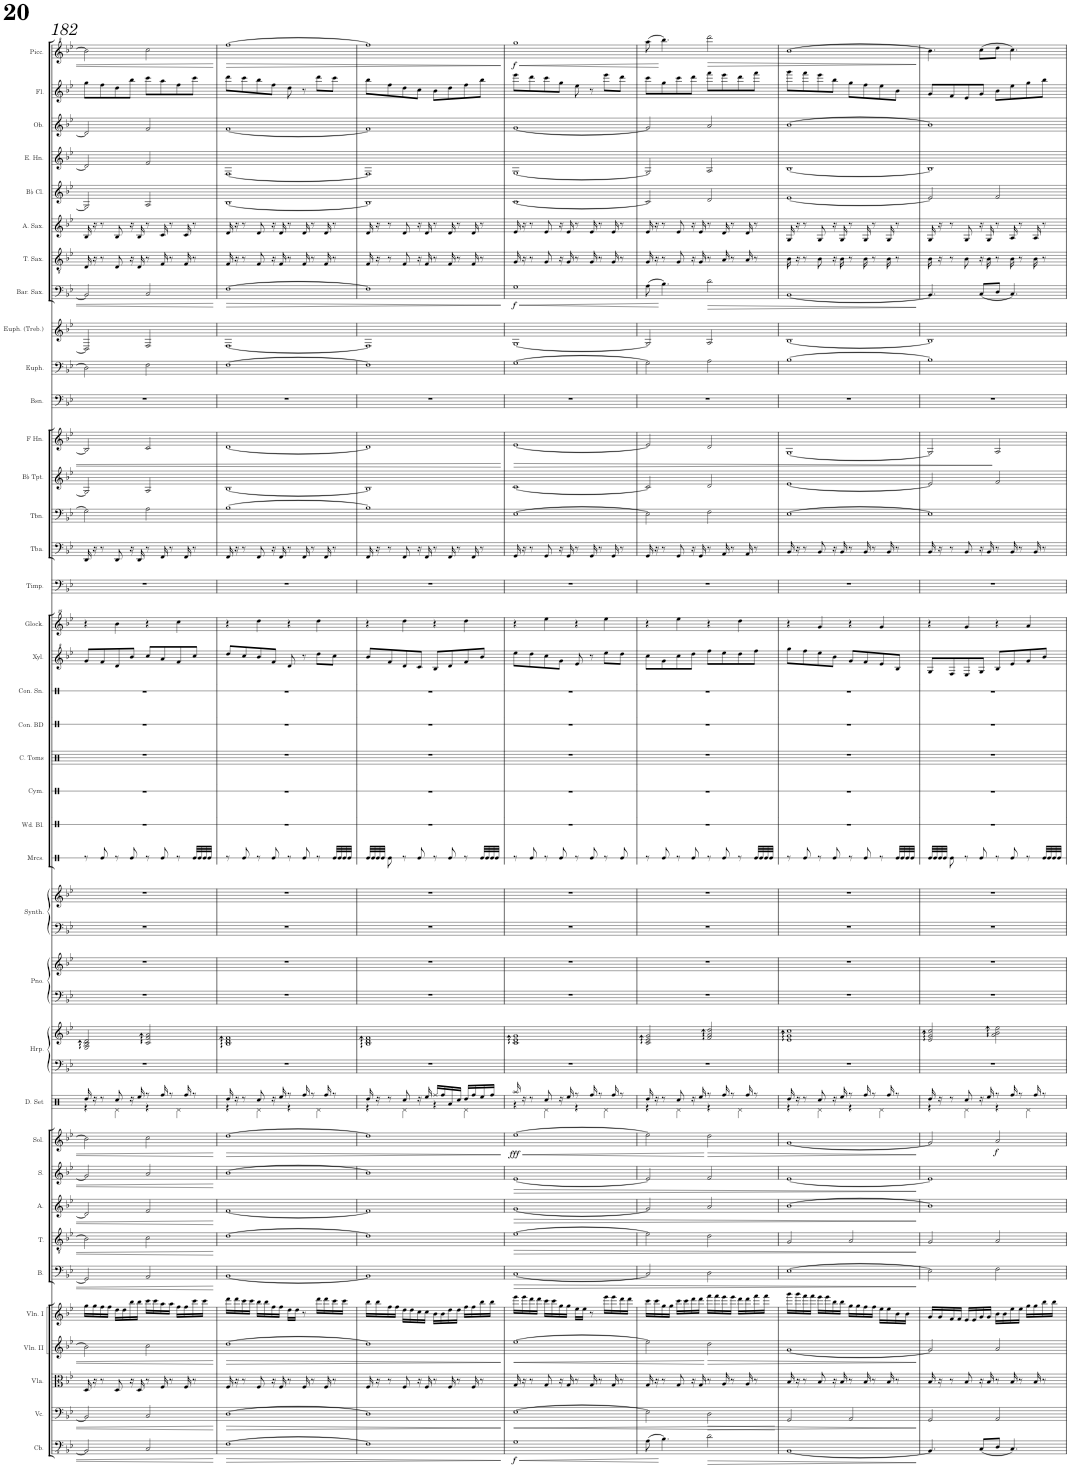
**kern	**dynam	**kern	**dynam	**kern	**kern	**dynam	**kern	**kern	**dynam	**kern	**dynam	**kern	**dynam	**kern	**dynam	**kern	**dynam	**kern	**kern	**kern	**kern	**kern	**kern	**kern	**kern	**kern	**kern	**kern	**kern	**kern	**kern	**kern	**kern	**kern	**kern	**kern	**kern	**dynam	**kern	**kern	**kern	**kern	**dynam	**kern	**kern	**kern	**kern	**kern	**kern	**kern	**dynam
*part38	*part38	*part37	*part37	*part36	*part35	*part35	*part34	*part33	*part33	*part32	*part32	*part31	*part31	*part30	*part30	*part29	*part29	*part28	*part27	*part27	*part26	*part26	*part25	*part25	*part24	*part23	*part22	*part21	*part20	*part19	*part18	*part17	*part16	*part15	*part14	*part13	*part12	*part12	*part11	*part10	*part9	*part8	*part8	*part7	*part6	*part5	*part4	*part3	*part2	*part1	*part1
*staff41	*staff41	*staff40	*staff40	*staff39	*staff38	*staff38	*staff37	*staff36	*staff36	*staff35	*staff35	*staff34	*staff34	*staff33	*staff33	*staff32	*staff32	*staff31	*staff30	*staff29	*staff28	*staff27	*staff26	*staff25	*staff24	*staff23	*staff22	*staff21	*staff20	*staff19	*staff18	*staff17	*staff16	*staff15	*staff14	*staff13	*staff12	*staff12	*staff11	*staff10	*staff9	*staff8	*staff8	*staff7	*staff6	*staff5	*staff4	*staff3	*staff2	*staff1	*staff1
*I"Contrabass	*	*I"Violoncello	*	*I"Viola	*I"Violin II	*	*I"Violin I	*I"Bass	*	*I"Tenor	*	*I"Alto	*	*I"Soprano	*	*I"Solo	*	*I"Drumset	*I"Harp	*	*I"Piano	*	*I"Bass Synthesizer	*	*I"Maracas	*I"Wood Blocks	*I"Cymbal	*I"Concert Toms	*I"Concert Bass Drum	*I"Concert Snare Drum	*I"Xylophone	*I"Glockenspiel	*I"Timpani	*I"Tuba	*I"Trombone	*I"Bb Trumpet	*I"Horn in F	*	*I"Bassoon	*I"Euphonium	*I"Euphonium (Treble Clef)	*I"Baritone Saxophone	*	*I"Tenor Saxophone	*I"Alto Saxophone	*I"Bb Clarinet	*I"English Horn	*I"Oboe	*I"Flute	*I"Piccolo	*
*I'Cb.	*	*I'Vc.	*	*I'Vla.	*I'Vln. II	*	*I'Vln. I	*I'B.	*	*I'T.	*	*I'A.	*	*I'S.	*	*I'Sol.	*	*I'D. Set	*I'Hrp.	*	*I'Pno.	*	*I'Synth.	*	*I'Mrcs.	*I'Wd. Bl.	*I'Cym.	*I'C. Toms	*I'Con. BD	*I'Con. Sn.	*I'Xyl.	*I'Glock.	*I'Timp.	*I'Tba.	*I'Tbn.	*I'Bb Tpt.	*	*	*I'Bsn.	*I'Euph.	*I'Euph. (Treb.)	*I'Bar. Sax.	*	*I'T. Sax.	*I'A. Sax.	*I'Bb Cl.	*I'E. Hn.	*I'Ob.	*I'Fl.	*I'Picc.	*
!!LO:PB:g=z
*clefFv4	*	*clefF4	*	*clefC3	*clefG2	*	*clefG2	*clefF4	*	*clefGv2	*	*clefG2	*	*clefG2	*	*clefG2	*	*clefX	*clefF4	*clefG2	*clefF4	*clefG2	*clefF4	*clefG2	*clefX	*clefX	*clefX	*clefX	*clefX	*clefX	*clefG^2	*clefG^^2	*clefF4	*clefF4	*clefF4	*clefG2	*clefG2	*	*clefF4	*clefF4	*clefG2	*clefF4	*	*clefGv2	*clefG2	*clefG2	*clefG2	*clefG2	*clefG2	*clefG^2	*
*ITrd7c12	*	*	*	*	*	*	*	*	*	*	*	*	*	*	*	*	*	*	*	*	*	*	*	*	*	*	*	*	*	*	*	*	*	*	*	*ITrd1c2	*ITrd4c7	*	*	*	*	*ITrd12c21	*	*ITrd8c14	*ITrd5c9	*ITrd1c2	*ITrd4c7	*	*	*ITrd-7c-12	*
*k[b-e-]	*	*k[b-e-]	*	*k[b-e-]	*k[b-e-]	*	*k[b-e-]	*k[b-e-]	*	*k[b-e-]	*	*k[b-e-]	*	*k[b-e-]	*	*k[b-e-]	*	*k[]	*k[b-e-]	*k[b-e-]	*k[b-e-]	*k[b-e-]	*k[b-e-]	*k[b-e-]	*k[]	*k[]	*k[]	*k[]	*k[]	*k[]	*k[b-e-]	*k[b-e-]	*k[b-e-]	*k[b-e-]	*k[b-e-]	*k[b-e-]	*k[b-e-]	*	*k[b-e-]	*k[b-e-]	*k[b-e-]	*k[b-e-]	*	*k[b-e-]	*k[b-e-]	*k[b-e-]	*k[b-e-]	*k[b-e-]	*k[b-e-]	*k[b-e-]	*
*M4/4	*	*M4/4	*	*M4/4	*M4/4	*	*M4/4	*M4/4	*	*M4/4	*	*M4/4	*	*M4/4	*	*M4/4	*	*M4/4	*M4/4	*M4/4	*M4/4	*M4/4	*M4/4	*M4/4	*M4/4	*M4/4	*M4/4	*M4/4	*M4/4	*M4/4	*M4/4	*M4/4	*M4/4	*M4/4	*M4/4	*M4/4	*M4/4	*	*M4/4	*M4/4	*M4/4	*M4/4	*	*M4/4	*M4/4	*M4/4	*M4/4	*M4/4	*M4/4	*M4/4	*
=182	=182	=182	=182	=182	=182	=182	=182	=182	=182	=182	=182	=182	=182	=182	=182	=182	=182	=182	=182	=182	=182	=182	=182	=182	=182	=182	=182	=182	=182	=182	=182	=182	=182	=182	=182	=182	=182	=182	=182	=182	=182	=182	=182	=182	=182	=182	=182	=182	=182	=182	=182
*	*	*	*	*	*	*	*	*	*	*	*	*	*	*	*	*	*	*^	*	*	*	*	*	*	*	*	*	*	*	*	*	*	*	*	*	*	*	*	*	*	*	*	*	*	*	*	*	*	*	*	*
2BBB-/]	.	2BB-/]	.	16D/	2b-\]	.	16gg\LL	2GG/]	.	2B-\]	.	2d/]	.	2g/]	.	2b-\]	.	16Rdd/	4r	1r	2G/ 2B-/ 2d/	1r	1r	1r	1r	8r	1r	1r	1r	1r	1r	8gg/L	4r	1r	16DD/	2G\]	2G/]	2B-/]	.	1r	2D\]	2D/]	2BB-/]	.	16D/	16B-/	2G/]	2d/]	2d/]	8gg\L	2bb-\]	.
.	.	.	.	16r	.	.	16gg\	.	.	.	.	.	.	.	.	.	.	16r	.	.	.	.	.	.	.	.	.	.	.	.	.	.	.	.	16r	.	.	.	.	.	.	.	.	.	16r	16r	.	.	.	.	.	.
.	.	.	.	8r	.	.	16ff\	.	.	.	.	.	.	.	.	.	.	8r	.	.	.	.	.	.	.	8Re/	.	.	.	.	.	8ff/	.	.	8r	.	.	.	.	.	.	.	.	.	8r	8r	.	.	.	8ff\	.	.
.	.	.	.	.	.	.	16ff\JJ	.	.	.	.	.	.	.	.	.	.	.	.	.	.	.	.	.	.	.	.	.	.	.	.	.	.	.	.	.	.	.	.	.	.	.	.	.	.	.	.	.	.	.	.	.
.	.	.	.	8D/	.	.	16dd\LL	.	.	.	.	.	.	.	.	.	.	8Rcc/	4Rd\	.	.	.	.	.	.	8r	.	.	.	.	.	8dd/	4bbb-\	.	8DD/	.	.	.	.	.	.	.	.	.	8D/	8B-/	.	.	.	8dd\	.	.
.	.	.	.	.	.	.	16dd\	.	.	.	.	.	.	.	.	.	.	.	.	.	.	.	.	.	.	.	.	.	.	.	.	.	.	.	.	.	.	.	.	.	.	.	.	.	.	.	.	.	.	.	.	.
.	.	.	.	16r	.	.	16bb-\	.	.	.	.	.	.	.	.	.	.	16r	.	.	.	.	.	.	.	8Re/	.	.	.	.	.	8bb-/J	.	.	16r	.	.	.	.	.	.	.	.	.	16r	16r	.	.	.	8bb-\J	.	.
.	.	.	.	16D/	.	.	16bb-\JJ	.	.	.	.	.	.	.	.	.	.	16Ree/	.	.	.	.	.	.	.	.	.	.	.	.	.	.	.	.	16DD/	.	.	.	.	.	.	.	.	.	16D/	16B-/	.	.	.	.	.	.
2CC/	.	2C/	.	8r	2cc\	.	16ccc\LL	2AA/	.	2c\	.	2f/	.	2a/	.	2cc\	.	8r	4r	.	2c/ 2f/ 2a/	.	.	.	.	8r	.	.	.	.	.	8ccc/L	4r	.	8r	2A\	2A/	2c/	.	.	2F\	2F/	2C/	.	8r	8r	2A/	2f/	2f/	8ccc\L	2ccc\	.
.	.	.	.	.	.	.	16ccc\	.	.	.	.	.	.	.	.	.	.	.	.	.	.	.	.	.	.	.	.	.	.	.	.	.	.	.	.	.	.	.	.	.	.	.	.	.	.	.	.	.	.	.	.	.
.	.	.	.	16F/	.	.	16aa\	.	.	.	.	.	.	.	.	.	.	16Rff/	.	.	.	.	.	.	.	8Re/	.	.	.	.	.	8aa/	.	.	16FF/	.	.	.	.	.	.	.	.	.	16F/	16c/	.	.	.	8aa\	.	.
.	.	.	.	8r	.	.	16aa\JJ	.	.	.	.	.	.	.	.	.	.	8r	.	.	.	.	.	.	.	.	.	.	.	.	.	.	.	.	8r	.	.	.	.	.	.	.	.	.	8r	8r	.	.	.	.	.	.
.	.	.	.	.	.	.	16ff\LL	.	.	.	.	.	.	.	.	.	.	.	4Rd\	.	.	.	.	.	.	8r	.	.	.	.	.	8ff/	4cccc\	.	.	.	.	.	.	.	.	.	.	.	.	.	.	.	.	8ff\	.	.
.	.	.	.	16F/	.	.	16ff\	.	.	.	.	.	.	.	.	.	.	16Rff/	.	.	.	.	.	.	.	.	.	.	.	.	.	.	.	.	16FF/	.	.	.	.	.	.	.	.	.	16F/	16c/	.	.	.	.	.	.
.	.	.	.	8r	.	.	16ccc\	.	.	.	.	.	.	.	.	.	.	8r	.	.	.	.	.	.	.	32Re/LLL	.	.	.	.	.	8ccc/J	.	.	8r	.	.	.	.	.	.	.	.	.	8r	8r	.	.	.	8ccc\J	.	.
.	.	.	.	.	.	.	.	.	.	.	.	.	.	.	.	.	.	.	.	.	.	.	.	.	.	32Re/	.	.	.	.	.	.	.	.	.	.	.	.	.	.	.	.	.	.	.	.	.	.	.	.	.	.
.	.	.	.	.	.	.	16ccc\JJ	.	.	.	.	.	.	.	.	.	.	.	.	.	.	.	.	.	.	32Re/	.	.	.	.	.	.	.	.	.	.	.	.	.	.	.	.	.	.	.	.	.	.	.	.	.	.
.	.	.	.	.	.	.	.	.	.	.	.	.	.	.	.	.	.	.	.	.	.	.	.	.	.	32Re/JJJ	.	.	.	.	.	.	.	.	.	.	.	.	.	.	.	.	.	.	.	.	.	.	.	.	.	.
=183	=183	=183	=183	=183	=183	=183	=183	=183	=183	=183	=183	=183	=183	=183	=183	=183	=183	=183	=183	=183	=183	=183	=183	=183	=183	=183	=183	=183	=183	=183	=183	=183	=183	=183	=183	=183	=183	=183	=183	=183	=183	=183	=183	=183	=183	=183	=183	=183	=183	=183	=183	=183
!	!LO:HP:b	!	!LO:HP:b	!	!	!LO:HP:b	!	!	!	!	!	!	!	!	!	!	!LO:HP:b	!	!	!	!	!	!	!	!	!	!	!	!	!	!	!	!	!	!	!	!	!	!	!	!	!	!	!LO:HP:b	!	!	!	!	!	!	!	!LO:HP:b
[1FF	>	[1D	>	16F/	[1dd	>	16ddd\LL	[1BB-	.	[1d	.	[1f	.	[1b-	.	[1dd	>	16Rdd/	4r	1r	1B- 1d 1f	1r	1r	1r	1r	8r	1r	1r	1r	1r	1r	8ddd/L	4r	1r	16FF/	[1B-	[1B-	[1d	.	1r	[1F	[1F	[1F	>	16F/	16d/	[1B-	[1F	[1f	8ddd\L	[1fff	>
.	.	.	.	16r	.	.	16ddd\	.	.	.	.	.	.	.	.	.	.	16r	.	.	.	.	.	.	.	.	.	.	.	.	.	.	.	.	16r	.	.	.	.	.	.	.	.	.	16r	16r	.	.	.	.	.	.
.	.	.	.	8r	.	.	16ccc\	.	.	.	.	.	.	.	.	.	.	8r	.	.	.	.	.	.	.	8Re/	.	.	.	.	.	8ccc/	.	.	8r	.	.	.	.	.	.	.	.	.	8r	8r	.	.	.	8ccc\	.	.
.	.	.	.	.	.	.	16ccc\JJ	.	.	.	.	.	.	.	.	.	.	.	.	.	.	.	.	.	.	.	.	.	.	.	.	.	.	.	.	.	.	.	.	.	.	.	.	.	.	.	.	.	.	.	.	.
.	.	.	.	8F/	.	.	16bb-\LL	.	.	.	.	.	.	.	.	.	.	8Rcc/	4Rd\	.	.	.	.	.	.	8r	.	.	.	.	.	8bb-/	4dddd\	.	8FF/	.	.	.	.	.	.	.	.	.	8F/	8d/	.	.	.	8bb-\	.	.
.	.	.	.	.	.	.	16bb-\	.	.	.	.	.	.	.	.	.	.	.	.	.	.	.	.	.	.	.	.	.	.	.	.	.	.	.	.	.	.	.	.	.	.	.	.	.	.	.	.	.	.	.	.	.
.	.	.	.	16r	.	.	16ff\	.	.	.	.	.	.	.	.	.	.	16r	.	.	.	.	.	.	.	8Re/	.	.	.	.	.	8ff/J	.	.	16r	.	.	.	.	.	.	.	.	.	16r	16r	.	.	.	8ff\J	.	.
.	.	.	.	16F/	.	.	16ff\JJ	.	.	.	.	.	.	.	.	.	.	16Ree/	.	.	.	.	.	.	.	.	.	.	.	.	.	.	.	.	16FF/	.	.	.	.	.	.	.	.	.	16F/	16d/	.	.	.	.	.	.
.	.	.	.	8r	.	.	16dd\LL	.	.	.	.	.	.	.	.	.	.	8r	4r	.	.	.	.	.	.	8r	.	.	.	.	.	8dd/	4r	.	8r	.	.	.	.	.	.	.	.	.	8r	8r	.	.	.	8dd\	.	.
.	.	.	.	.	.	.	16dd\JJ	.	.	.	.	.	.	.	.	.	.	.	.	.	.	.	.	.	.	.	.	.	.	.	.	.	.	.	.	.	.	.	.	.	.	.	.	.	.	.	.	.	.	.	.	.
.	.	.	.	16F/	.	.	8r	.	.	.	.	.	.	.	.	.	.	16Rff/	.	.	.	.	.	.	.	8Re/	.	.	.	.	.	8r	.	.	16FF/	.	.	.	.	.	.	.	.	.	16F/	16d/	.	.	.	8r	.	.
.	.	.	.	8r	.	.	.	.	.	.	.	.	.	.	.	.	.	8r	.	.	.	.	.	.	.	.	.	.	.	.	.	.	.	.	8r	.	.	.	.	.	.	.	.	.	8r	8r	.	.	.	.	.	.
.	.	.	.	.	.	.	16ddd\LL	.	.	.	.	.	.	.	.	.	.	.	4Rd\	.	.	.	.	.	.	8r	.	.	.	.	.	8ddd\L	4dddd\	.	.	.	.	.	.	.	.	.	.	.	.	.	.	.	.	8ddd\L	.	.
.	.	.	.	16F/	.	.	16ddd\	.	.	.	.	.	.	.	.	.	.	16Rff/	.	.	.	.	.	.	.	.	.	.	.	.	.	.	.	.	16FF/	.	.	.	.	.	.	.	.	.	16F/	16d/	.	.	.	.	.	.
.	.	.	.	8r	.	.	16ccc\	.	.	.	.	.	.	.	.	.	.	8r	.	.	.	.	.	.	.	32Re/LLL	.	.	.	.	.	8ccc\J	.	.	8r	.	.	.	.	.	.	.	.	.	8r	8r	.	.	.	8ccc\J	.	.
.	.	.	.	.	.	.	.	.	.	.	.	.	.	.	.	.	.	.	.	.	.	.	.	.	.	32Re/	.	.	.	.	.	.	.	.	.	.	.	.	.	.	.	.	.	.	.	.	.	.	.	.	.	.
.	.	.	.	.	.	.	16ccc\JJ	.	.	.	.	.	.	.	.	.	.	.	.	.	.	.	.	.	.	32Re/	.	.	.	.	.	.	.	.	.	.	.	.	.	.	.	.	.	.	.	.	.	.	.	.	.	.
.	.	.	.	.	.	.	.	.	.	.	.	.	.	.	.	.	.	.	.	.	.	.	.	.	.	32Re/JJJ	.	.	.	.	.	.	.	.	.	.	.	.	.	.	.	.	.	.	.	.	.	.	.	.	.	.
=184	=184	=184	=184	=184	=184	=184	=184	=184	=184	=184	=184	=184	=184	=184	=184	=184	=184	=184	=184	=184	=184	=184	=184	=184	=184	=184	=184	=184	=184	=184	=184	=184	=184	=184	=184	=184	=184	=184	=184	=184	=184	=184	=184	=184	=184	=184	=184	=184	=184	=184	=184	=184
1FF]	.	1D]	.	16F/	1dd]	.	16bb-\LL	1BB-]	.	1d]	.	1f]	.	1b-]	.	1dd]	.	16Rdd/	4r	1r	1B- 1d 1f	1r	1r	1r	1r	32Re/LLL	1r	1r	1r	1r	1r	8bb-/L	4r	1r	16FF/	1B-]	1B-]	1d]	.	1r	1F]	1F]	1F]	.	16F/	16d/	1B-]	1F]	1f]	8bb-\L	1fff]	.
.	.	.	.	.	.	.	.	.	.	.	.	.	.	.	.	.	.	.	.	.	.	.	.	.	.	32Re/	.	.	.	.	.	.	.	.	.	.	.	.	.	.	.	.	.	.	.	.	.	.	.	.	.	.
.	.	.	.	16r	.	.	16bb-\	.	.	.	.	.	.	.	.	.	.	16r	.	.	.	.	.	.	.	32Re/	.	.	.	.	.	.	.	.	16r	.	.	.	.	.	.	.	.	.	16r	16r	.	.	.	.	.	.
.	.	.	.	.	.	.	.	.	.	.	.	.	.	.	.	.	.	.	.	.	.	.	.	.	.	32Re/JJJ	.	.	.	.	.	.	.	.	.	.	.	.	.	.	.	.	.	.	.	.	.	.	.	.	.	.
.	.	.	.	8r	.	.	16ff\	.	.	.	.	.	.	.	.	.	.	8r	.	.	.	.	.	.	.	8Re\	.	.	.	.	.	8ff/	.	.	8r	.	.	.	.	.	.	.	.	.	8r	8r	.	.	.	8ff\	.	.
.	.	.	.	.	.	.	16ff\JJ	.	.	.	.	.	.	.	.	.	.	.	.	.	.	.	.	.	.	.	.	.	.	.	.	.	.	.	.	.	.	.	.	.	.	.	.	.	.	.	.	.	.	.	.	.
.	.	.	.	8F/	.	.	16dd\LL	.	.	.	.	.	.	.	.	.	.	8Rcc/	4Rd\	.	.	.	.	.	.	8r	.	.	.	.	.	8dd/	4dddd\	.	8FF/	.	.	.	.	.	.	.	.	.	8F/	8d/	.	.	.	8dd\	.	.
.	.	.	.	.	.	.	16dd\	.	.	.	.	.	.	.	.	.	.	.	.	.	.	.	.	.	.	.	.	.	.	.	.	.	.	.	.	.	.	.	.	.	.	.	.	.	.	.	.	.	.	.	.	.
.	.	.	.	16r	.	.	16cc\	.	.	.	.	.	.	.	.	.	.	16r	.	.	.	.	.	.	.	8Re/	.	.	.	.	.	8cc/J	.	.	16r	.	.	.	.	.	.	.	.	.	16r	16r	.	.	.	8cc\J	.	.
.	.	.	.	16F/	.	.	16cc\JJ	.	.	.	.	.	.	.	.	.	.	16Ree/	.	.	.	.	.	.	.	.	.	.	.	.	.	.	.	.	16FF/	.	.	.	.	.	.	.	.	.	16F/	16d/	.	.	.	.	.	.
.	.	.	.	8r	.	.	16b-\LL	.	.	.	.	.	.	.	.	.	.	16Rff/LL	4r	.	.	.	.	.	.	8r	.	.	.	.	.	8b-/L	4r	.	8r	.	.	.	.	.	.	.	.	.	8r	8r	.	.	.	8b-\L	.	.
.	.	.	.	.	.	.	16b-\	.	.	.	.	.	.	.	.	.	.	16Rff/	.	.	.	.	.	.	.	.	.	.	.	.	.	.	.	.	.	.	.	.	.	.	.	.	.	.	.	.	.	.	.	.	.	.
.	.	.	.	16F/	.	.	16dd\	.	.	.	.	.	.	.	.	.	.	16Ra/	.	.	.	.	.	.	.	8Re/	.	.	.	.	.	8dd/	.	.	16FF/	.	.	.	.	.	.	.	.	.	16F/	16d/	.	.	.	8dd\	.	.
.	.	.	.	8r	.	.	16dd\JJ	.	.	.	.	.	.	.	.	.	.	16Rcc/JJ	.	.	.	.	.	.	.	.	.	.	.	.	.	.	.	.	8r	.	.	.	.	.	.	.	.	.	8r	8r	.	.	.	.	.	.
.	.	.	.	.	.	.	16ff\LL	.	.	.	.	.	.	.	.	.	.	16Rdd/LL	4Rd\	.	.	.	.	.	.	8r	.	.	.	.	.	8ff/	4dddd\	.	.	.	.	.	.	.	.	.	.	.	.	.	.	.	.	8ff\	.	.
.	.	.	.	16F/	.	.	16ff\	.	.	.	.	.	.	.	.	.	.	16Rff/	.	.	.	.	.	.	.	.	.	.	.	.	.	.	.	.	16FF/	.	.	.	.	.	.	.	.	.	16F/	16d/	.	.	.	.	.	.
.	.	.	.	8r	.	.	16bb-\	.	.	.	.	.	.	.	.	.	.	16Ree/	.	.	.	.	.	.	.	32Re/LLL	.	.	.	.	.	8bb-/J	.	.	8r	.	.	.	.	.	.	.	.	.	8r	8r	.	.	.	8bb-\J	.	.
.	.	.	.	.	.	.	.	.	.	.	.	.	.	.	.	.	.	.	.	.	.	.	.	.	.	32Re/	.	.	.	.	.	.	.	.	.	.	.	.	.	.	.	.	.	.	.	.	.	.	.	.	.	.
.	.	.	.	.	.	.	16bb-\JJ	.	.	.	.	.	.	.	.	.	.	16Rff/JJ	.	.	.	.	.	.	.	32Re/	.	.	.	.	.	.	.	.	.	.	.	.	.	.	.	.	.	.	.	.	.	.	.	.	.	.
.	.	.	.	.	.	.	.	.	.	.	.	.	.	.	.	.	.	.	.	.	.	.	.	.	.	32Re/JJJ	.	.	.	.	.	.	.	.	.	.	.	.	.	.	.	.	.	.	.	.	.	.	.	.	.	.
*	*	*	*	*	*	*	*	*	*	*	*	*	*	*	*	*	*	*v	*v	*	*	*	*	*	*	*	*	*	*	*	*	*	*	*	*	*	*	*	*	*	*	*	*	*	*	*	*	*	*	*	*	*
.	]	.	]	.	.	]	.	.	.	.	.	.	.	.	.	.	]	.	.	.	.	.	.	.	.	.	.	.	.	.	.	.	.	.	.	.	.	.	.	.	.	.	]	.	.	.	.	.	.	.	]
=185	=185	=185	=185	=185	=185	=185	=185	=185	=185	=185	=185	=185	=185	=185	=185	=185	=185	=185	=185	=185	=185	=185	=185	=185	=185	=185	=185	=185	=185	=185	=185	=185	=185	=185	=185	=185	=185	=185	=185	=185	=185	=185	=185	=185	=185	=185	=185	=185	=185	=185	=185
!	!LO:HP:b	!	!LO:HP:b	!	!	!LO:HP:b	!	!	!LO:HP:b	!	!LO:HP:b	!	!LO:HP:b	!	!LO:HP:b	!	!LO:HP:b	!	!	!	!	!	!	!	!	!	!	!	!	!	!	!	!	!	!	!	!	!LO:HP:b	!	!	!	!	!LO:HP:b	!	!	!	!	!	!	!	!LO:HP:b
*	*	*	*	*	*	*	*	*	*	*	*	*	*	*	*	*	*	*^	*	*	*	*	*	*	*	*	*	*	*	*	*	*	*	*	*	*	*	*	*	*	*	*	*	*	*	*	*	*	*	*	*
!	!LO:DY:n=1:b	!	!	!	!	!	!	!	!	!	!	!	!	!	!	!	!LO:DY:n=1:b	!	!	!	!	!	!	!	!	!	!	!	!	!	!	!	!	!	!	!	!	!	!	!	!	!	!	!LO:DY:n=1:b	!	!	!	!	!	!	!	!LO:DY:n=1:b
1GG	< f	[1E-	<	16G/	[1ee-	<	16eee-\LL	[1C	>	[1e-	>	[1g	>	[1e-	>	[1ee-	< fff	16Raa/	4r	1r	1c 1e- 1g	1r	1r	1r	1r	8r	1r	1r	1r	1r	1r	8eee-\L	4r	1r	16GG/	[1E-	[1c	[1e-	>	1r	[1G	[1G	1G	< f	16G/	16e-/	[1c	[1G	[1g	8eee-\L	1ggg	< f
.	.	.	.	16r	.	.	16eee-\	.	.	.	.	.	.	.	.	.	.	16r	.	.	.	.	.	.	.	.	.	.	.	.	.	.	.	.	16r	.	.	.	.	.	.	.	.	.	16r	16r	.	.	.	.	.	.
.	.	.	.	8r	.	.	16ddd\	.	.	.	.	.	.	.	.	.	.	8r	.	.	.	.	.	.	.	8Re/	.	.	.	.	.	8ddd\	.	.	8r	.	.	.	.	.	.	.	.	.	8r	8r	.	.	.	8ddd\	.	.
.	.	.	.	.	.	.	16ddd\JJ	.	.	.	.	.	.	.	.	.	.	.	.	.	.	.	.	.	.	.	.	.	.	.	.	.	.	.	.	.	.	.	.	.	.	.	.	.	.	.	.	.	.	.	.	.
.	.	.	.	8G/	.	.	16ccc\LL	.	.	.	.	.	.	.	.	.	.	8Rcc/	4Rd\	.	.	.	.	.	.	8r	.	.	.	.	.	8ccc\	4eeee-\	.	8GG/	.	.	.	.	.	.	.	.	.	8G/	8e-/	.	.	.	8ccc\	.	.
.	.	.	.	.	.	.	16ccc\	.	.	.	.	.	.	.	.	.	.	.	.	.	.	.	.	.	.	.	.	.	.	.	.	.	.	.	.	.	.	.	.	.	.	.	.	.	.	.	.	.	.	.	.	.
.	.	.	.	16r	.	.	16gg\	.	.	.	.	.	.	.	.	.	.	16r	.	.	.	.	.	.	.	8Re/	.	.	.	.	.	8gg\J	.	.	16r	.	.	.	.	.	.	.	.	.	16r	16r	.	.	.	8gg\J	.	.
.	.	.	.	16G/	.	.	16gg\JJ	.	.	.	.	.	.	.	.	.	.	16Ree/	.	.	.	.	.	.	.	.	.	.	.	.	.	.	.	.	16GG/	.	.	.	.	.	.	.	.	.	16G/	16e-/	.	.	.	.	.	.
.	.	.	.	8r	.	.	16ee-\LL	.	.	.	.	.	.	.	.	.	.	8r	4r	.	.	.	.	.	.	8r	.	.	.	.	.	8ee-/	4r	.	8r	.	.	.	.	.	.	.	.	.	8r	8r	.	.	.	8ee-\	.	.
.	.	.	.	.	.	.	16ee-\JJ	.	.	.	.	.	.	.	.	.	.	.	.	.	.	.	.	.	.	.	.	.	.	.	.	.	.	.	.	.	.	.	.	.	.	.	.	.	.	.	.	.	.	.	.	.
.	.	.	.	16G/	.	.	8r	.	.	.	.	.	.	.	.	.	.	16Rff/	.	.	.	.	.	.	.	8Re/	.	.	.	.	.	8r	.	.	16GG/	.	.	.	.	.	.	.	.	.	16G/	16e-/	.	.	.	8r	.	.
.	.	.	.	8r	.	.	.	.	.	.	.	.	.	.	.	.	.	8r	.	.	.	.	.	.	.	.	.	.	.	.	.	.	.	.	8r	.	.	.	.	.	.	.	.	.	8r	8r	.	.	.	.	.	.
.	.	.	.	.	.	.	16eee-\LL	.	.	.	.	.	.	.	.	.	.	.	4Rd\	.	.	.	.	.	.	8r	.	.	.	.	.	8eee-\L	4eeee-\	.	.	.	.	.	.	.	.	.	.	.	.	.	.	.	.	8eee-\L	.	.
.	.	.	.	16G/	.	.	16eee-\	.	.	.	.	.	.	.	.	.	.	16Rff/	.	.	.	.	.	.	.	.	.	.	.	.	.	.	.	.	16GG/	.	.	.	.	.	.	.	.	.	16G/	16e-/	.	.	.	.	.	.
.	.	.	.	8r	.	.	16ddd\	.	.	.	.	.	.	.	.	.	.	8r	.	.	.	.	.	.	.	8Re/	.	.	.	.	.	8ddd\J	.	.	8r	.	.	.	.	.	.	.	.	.	8r	8r	.	.	.	8ddd\J	.	.
.	.	.	.	.	.	.	16ddd\JJ	.	.	.	.	.	.	.	.	.	.	.	.	.	.	.	.	.	.	.	.	.	.	.	.	.	.	.	.	.	.	.	.	.	.	.	.	.	.	.	.	.	.	.	.	.
=186	=186	=186	=186	=186	=186	=186	=186	=186	=186	=186	=186	=186	=186	=186	=186	=186	=186	=186	=186	=186	=186	=186	=186	=186	=186	=186	=186	=186	=186	=186	=186	=186	=186	=186	=186	=186	=186	=186	=186	=186	=186	=186	=186	=186	=186	=186	=186	=186	=186	=186	=186	=186
(8AA\	.	2E-\]	.	16G/	2ee-\]	.	16ccc\LL	2C/]	.	2e-\]	.	2g/]	.	2e-/]	.	2ee-\]	.	16Rdd/	4r	1r	2c/ 2e-/ 2g/	1r	1r	1r	1r	8r	1r	1r	1r	1r	1r	8ccc\L	4r	1r	16GG/	2E-\]	2c/]	2e-/]	.	1r	2G\]	2G/]	(8A\	.	16G/	16e-/	2c/]	2G/]	2g/]	8ccc\L	(8aaa\	.
.	.	.	.	16r	.	.	16ccc\	.	.	.	.	.	.	.	.	.	.	16r	.	.	.	.	.	.	.	.	.	.	.	.	.	.	.	.	16r	.	.	.	.	.	.	.	.	.	16r	16r	.	.	.	.	.	.
4.BB-\)	[	.	.	8r	.	.	16gg\	.	.	.	.	.	.	.	.	.	.	8r	.	.	.	.	.	.	.	8Re/	.	.	.	.	.	8gg\	.	.	8r	.	.	.	.	.	.	.	4.B-\)	[	8r	8r	.	.	.	8gg\	4.bbb-\)	[
.	.	.	.	.	.	.	16gg\JJ	.	.	.	.	.	.	.	.	.	.	.	.	.	.	.	.	.	.	.	.	.	.	.	.	.	.	.	.	.	.	.	.	.	.	.	.	.	.	.	.	.	.	.	.	.
.	.	.	.	8G/	.	.	16ccc\LL	.	.	.	.	.	.	.	.	.	.	8Rcc/	4Rd\	.	.	.	.	.	.	8r	.	.	.	.	.	8ccc\	4eeee-\	.	8GG/	.	.	.	.	.	.	.	.	.	8G/	8e-/	.	.	.	8ccc\	.	.
.	.	.	.	.	.	.	16ccc\	.	.	.	.	.	.	.	.	.	.	.	.	.	.	.	.	.	.	.	.	.	.	.	.	.	.	.	.	.	.	.	.	.	.	.	.	.	.	.	.	.	.	.	.	.
.	.	.	.	16r	.	.	16ddd\	.	.	.	.	.	.	.	.	.	.	16r	.	.	.	.	.	.	.	8Re/	.	.	.	.	.	8ddd\J	.	.	16r	.	.	.	.	.	.	.	.	.	16r	16r	.	.	.	8ddd\J	.	.
.	.	.	.	16G/	.	.	16ddd\JJ	.	.	.	.	.	.	.	.	.	.	16Ree/	.	.	.	.	.	.	.	.	.	.	.	.	.	.	.	.	16GG/	.	.	.	.	.	.	.	.	.	16G/	16e-/	.	.	.	.	.	.
!	!LO:HP:b	!	!LO:HP:b	!	!	!LO:HP:n=1:b	!	!	!	!	!	!	!	!	!	!	!LO:HP:n=1:b	!	!	!	!	!	!	!	!	!	!	!	!	!	!	!	!	!	!	!	!	!	!	!	!	!	!	!LO:HP:b	!	!	!	!	!	!	!	!LO:HP:b
2D\	>	2D\	>	8r	2dd\	[ >	16fff\LL	2D\	.	2d\	.	2a/	.	2f/	.	2dd\	[ >	8r	4r	.	2f/ 2a/ 2dd/	.	.	.	.	8r	.	.	.	.	.	8fff\L	4r	.	8r	2F\	2d/	2d/	.	.	2A\	2A/	2d\	>	8r	8r	2d/	2A/	2a/	8fff\L	2dddd\	>
.	.	.	.	.	.	.	16fff\	.	.	.	.	.	.	.	.	.	.	.	.	.	.	.	.	.	.	.	.	.	.	.	.	.	.	.	.	.	.	.	.	.	.	.	.	.	.	.	.	.	.	.	.	.
.	.	.	.	16A/	.	.	16eee-\	.	.	.	.	.	.	.	.	.	.	16Rff/	.	.	.	.	.	.	.	8Re/	.	.	.	.	.	8eee-\	.	.	16AA/	.	.	.	.	.	.	.	.	.	16A/	16d/	.	.	.	8eee-\	.	.
.	.	.	.	8r	.	.	16eee-\JJ	.	.	.	.	.	.	.	.	.	.	8r	.	.	.	.	.	.	.	.	.	.	.	.	.	.	.	.	8r	.	.	.	.	.	.	.	.	.	8r	8r	.	.	.	.	.	.
.	.	.	.	.	.	.	16ddd\LL	.	.	.	.	.	.	.	.	.	.	.	4Rd\	.	.	.	.	.	.	8r	.	.	.	.	.	8ddd\	4dddd\	.	.	.	.	.	.	.	.	.	.	.	.	.	.	.	.	8ddd\	.	.
.	.	.	.	16A/	.	.	16ddd\	.	.	.	.	.	.	.	.	.	.	16Rff/	.	.	.	.	.	.	.	.	.	.	.	.	.	.	.	.	16AA/	.	.	.	.	.	.	.	.	.	16A/	16d/	.	.	.	.	.	.
.	.	.	.	8r	.	.	16fff\	.	.	.	.	.	.	.	.	.	.	8r	.	.	.	.	.	.	.	32Re/LLL	.	.	.	.	.	8fff\J	.	.	8r	.	.	.	.	.	.	.	.	.	8r	8r	.	.	.	8fff\J	.	.
.	.	.	.	.	.	.	.	.	.	.	.	.	.	.	.	.	.	.	.	.	.	.	.	.	.	32Re/	.	.	.	.	.	.	.	.	.	.	.	.	.	.	.	.	.	.	.	.	.	.	.	.	.	.
.	.	.	.	.	.	.	16fff\JJ	.	.	.	.	.	.	.	.	.	.	.	.	.	.	.	.	.	.	32Re/	.	.	.	.	.	.	.	.	.	.	.	.	.	.	.	.	.	.	.	.	.	.	.	.	.	.
.	.	.	.	.	.	.	.	.	.	.	.	.	.	.	.	.	.	.	.	.	.	.	.	.	.	32Re/JJJ	.	.	.	.	.	.	.	.	.	.	.	.	.	.	.	.	.	.	.	.	.	.	.	.	.	.
*	*	*	*	*	*	*	*	*	*	*	*	*	*	*	*	*	*	*v	*v	*	*	*	*	*	*	*	*	*	*	*	*	*	*	*	*	*	*	*	*	*	*	*	*	*	*	*	*	*	*	*	*	*
.	.	.	[	.	.	.	.	.	.	.	.	.	.	.	.	.	.	.	.	.	.	.	.	.	.	.	.	.	.	.	.	.	.	.	.	.	.	.	.	.	.	.	.	.	.	.	.	.	.	.	.
=187	=187	=187	=187	=187	=187	=187	=187	=187	=187	=187	=187	=187	=187	=187	=187	=187	=187	=187	=187	=187	=187	=187	=187	=187	=187	=187	=187	=187	=187	=187	=187	=187	=187	=187	=187	=187	=187	=187	=187	=187	=187	=187	=187	=187	=187	=187	=187	=187	=187	=187	=187
*	*	*	*	*	*	*	*	*	*	*	*	*	*	*	*	*	*	*^	*	*	*	*	*	*	*	*	*	*	*	*	*	*	*	*	*	*	*	*	*	*	*	*	*	*	*	*	*	*	*	*	*
[1BBB-	.	2GG/	.	16B-/	[1g	.	16ggg\LL	[1E-	.	2G/	.	[1b-	.	[1e-	.	[1g	.	16Rdd/	4r	1r	1e- 1g 1cc	1r	1r	1r	1r	8r	1r	1r	1r	1r	1r	8ggg\L	4r	1r	16BB-/	[1E-	[1e-	[1G	.	1r	[1B-	[1B-	[1BB-	.	16B-\	16G/	[1e-	[1B-	[1b-	8ggg\L	[1bb-	.
.	.	.	.	16r	.	.	16ggg\	.	.	.	.	.	.	.	.	.	.	16r	.	.	.	.	.	.	.	.	.	.	.	.	.	.	.	.	16r	.	.	.	.	.	.	.	.	.	16r	16r	.	.	.	.	.	.
.	.	.	.	8r	.	.	16fff\	.	.	.	.	.	.	.	.	.	.	8r	.	.	.	.	.	.	.	8Re/	.	.	.	.	.	8fff\	.	.	8r	.	.	.	.	.	.	.	.	.	8r	8r	.	.	.	8fff\	.	.
.	.	.	.	.	.	.	16fff\JJ	.	.	.	.	.	.	.	.	.	.	.	.	.	.	.	.	.	.	.	.	.	.	.	.	.	.	.	.	.	.	.	.	.	.	.	.	.	.	.	.	.	.	.	.	.
.	.	.	.	8B-/	.	.	16eee-\LL	.	.	.	.	.	.	.	.	.	.	8Rcc/	4Rd\	.	.	.	.	.	.	8r	.	.	.	.	.	8eee-\	4ggg/	.	8BB-/	.	.	.	.	.	.	.	.	.	8B-\	8G/	.	.	.	8eee-\	.	.
.	.	.	.	.	.	.	16eee-\	.	.	.	.	.	.	.	.	.	.	.	.	.	.	.	.	.	.	.	.	.	.	.	.	.	.	.	.	.	.	.	.	.	.	.	.	.	.	.	.	.	.	.	.	.
.	.	.	.	16r	.	.	16bb-\	.	.	.	.	.	.	.	.	.	.	16r	.	.	.	.	.	.	.	8Re/	.	.	.	.	.	8bb-\J	.	.	16r	.	.	.	.	.	.	.	.	.	16r	16r	.	.	.	8bb-\J	.	.
.	.	.	.	16B-/	.	.	16bb-\JJ	.	.	.	.	.	.	.	.	.	.	16Ree/	.	.	.	.	.	.	.	.	.	.	.	.	.	.	.	.	16BB-/	.	.	.	.	.	.	.	.	.	16B-\	16G/	.	.	.	.	.	.
.	.	2AA/	.	8r	.	.	16gg\LL	.	.	2A/	.	.	.	.	.	.	.	8r	4r	.	.	.	.	.	.	8r	.	.	.	.	.	8gg/L	4r	.	8r	.	.	.	.	.	.	.	.	.	8r	8r	.	.	.	8gg\L	.	.
.	.	.	.	.	.	.	16gg\	.	.	.	.	.	.	.	.	.	.	.	.	.	.	.	.	.	.	.	.	.	.	.	.	.	.	.	.	.	.	.	.	.	.	.	.	.	.	.	.	.	.	.	.	.
.	.	.	.	16B-/	.	.	16ff\	.	.	.	.	.	.	.	.	.	.	16Rff/	.	.	.	.	.	.	.	8Re/	.	.	.	.	.	8ff/	.	.	16BB-/	.	.	.	.	.	.	.	.	.	16B-\	16G/	.	.	.	8ff\	.	.
.	.	.	.	8r	.	.	16ff\JJ	.	.	.	.	.	.	.	.	.	.	8r	.	.	.	.	.	.	.	.	.	.	.	.	.	.	.	.	8r	.	.	.	.	.	.	.	.	.	8r	8r	.	.	.	.	.	.
.	.	.	.	.	.	.	16ee-\LL	.	.	.	.	.	.	.	.	.	.	.	4Rd\	.	.	.	.	.	.	8r	.	.	.	.	.	8ee-/	4ggg/	.	.	.	.	.	.	.	.	.	.	.	.	.	.	.	.	8ee-\	.	.
.	.	.	.	16B-/	.	.	16ee-\	.	.	.	.	.	.	.	.	.	.	16Rff/	.	.	.	.	.	.	.	.	.	.	.	.	.	.	.	.	16BB-/	.	.	.	.	.	.	.	.	.	16B-\	16G/	.	.	.	.	.	.
.	.	.	.	8r	.	.	16b-\	.	.	.	.	.	.	.	.	.	.	8r	.	.	.	.	.	.	.	32Re/LLL	.	.	.	.	.	8b-/J	.	.	8r	.	.	.	.	.	.	.	.	.	8r	8r	.	.	.	8b-\J	.	.
.	.	.	.	.	.	.	.	.	.	.	.	.	.	.	.	.	.	.	.	.	.	.	.	.	.	32Re/	.	.	.	.	.	.	.	.	.	.	.	.	.	.	.	.	.	.	.	.	.	.	.	.	.	.
.	.	.	.	.	.	.	16b-\JJ	.	.	.	.	.	.	.	.	.	.	.	.	.	.	.	.	.	.	32Re/	.	.	.	.	.	.	.	.	.	.	.	.	.	.	.	.	.	.	.	.	.	.	.	.	.	.
.	.	.	.	.	.	.	.	.	.	.	.	.	.	.	.	.	.	.	.	.	.	.	.	.	.	32Re/JJJ	.	.	.	.	.	.	.	.	.	.	.	.	.	.	.	.	.	.	.	.	.	.	.	.	.	.
*	*	*	*	*	*	*	*	*	*	*	*	*	*	*	*	*	*	*v	*v	*	*	*	*	*	*	*	*	*	*	*	*	*	*	*	*	*	*	*	*	*	*	*	*	*	*	*	*	*	*	*	*	*
.	]	.	]	.	.	]	.	.	]	.	]	.	]	.	]	.	]	.	.	.	.	.	.	.	.	.	.	.	.	.	.	.	.	.	.	.	.	.	.	.	.	.	]	.	.	.	.	.	.	.	]
=188	=188	=188	=188	=188	=188	=188	=188	=188	=188	=188	=188	=188	=188	=188	=188	=188	=188	=188	=188	=188	=188	=188	=188	=188	=188	=188	=188	=188	=188	=188	=188	=188	=188	=188	=188	=188	=188	=188	=188	=188	=188	=188	=188	=188	=188	=188	=188	=188	=188	=188	=188
*	*	*	*	*	*	*	*	*	*	*	*	*	*	*	*	*	*	*^	*	*	*	*	*	*	*	*	*	*	*	*	*	*	*	*	*	*	*	*	*	*	*	*	*	*	*	*	*	*	*	*	*
4.BBB-/]	.	2GG/	.	16B-/	2g/]	.	16g/LL	2E-\]	.	2G/	.	1b-]	.	1e-]	.	2g/]	.	16Rdd/	4r	1r	2e-/ 2g/ 2cc/	1r	1r	1r	1r	32Re/LLL	1r	1r	1r	1r	1r	8g/L	4r	1r	16BB-/	1E-]	2e-/]	2G/]	.	1r	1B-]	1B-]	4.BB-/]	.	16B-\	16G/	2e-/]	1B-]	1b-]	8g/L	4.bb-\]	.
.	.	.	.	.	.	.	.	.	.	.	.	.	.	.	.	.	.	.	.	.	.	.	.	.	.	32Re/	.	.	.	.	.	.	.	.	.	.	.	.	.	.	.	.	.	.	.	.	.	.	.	.	.	.
.	.	.	.	16r	.	.	16g/	.	.	.	.	.	.	.	.	.	.	16r	.	.	.	.	.	.	.	32Re/	.	.	.	.	.	.	.	.	16r	.	.	.	.	.	.	.	.	.	16r	16r	.	.	.	.	.	.
.	.	.	.	.	.	.	.	.	.	.	.	.	.	.	.	.	.	.	.	.	.	.	.	.	.	32Re/JJJ	.	.	.	.	.	.	.	.	.	.	.	.	.	.	.	.	.	.	.	.	.	.	.	.	.	.
.	.	.	.	8r	.	.	16f/	.	.	.	.	.	.	.	.	.	.	8r	.	.	.	.	.	.	.	8Re\	.	.	.	.	.	8f/	.	.	8r	.	.	.	.	.	.	.	.	.	8r	8r	.	.	.	8f/	.	.
.	.	.	.	.	.	.	16f/JJ	.	.	.	.	.	.	.	.	.	.	.	.	.	.	.	.	.	.	.	.	.	.	.	.	.	.	.	.	.	.	.	.	.	.	.	.	.	.	.	.	.	.	.	.	.
.	.	.	.	8B-/	.	.	16e-/LL	.	.	.	.	.	.	.	.	.	.	8Rcc/	4Rd\	.	.	.	.	.	.	8r	.	.	.	.	.	8e-/	4ggg/	.	8BB-/	.	.	.	.	.	.	.	.	.	8B-\	8G/	.	.	.	8e-/	.	.
.	.	.	.	.	.	.	16e-/	.	.	.	.	.	.	.	.	.	.	.	.	.	.	.	.	.	.	.	.	.	.	.	.	.	.	.	.	.	.	.	.	.	.	.	.	.	.	.	.	.	.	.	.	.
(8CC/L	.	.	.	16r	.	.	16g/	.	.	.	.	.	.	.	.	.	.	16r	.	.	.	.	.	.	.	8Re/	.	.	.	.	.	8g/J	.	.	16r	.	.	.	.	.	.	.	(8C/L	.	16r	16r	.	.	.	8g/J	(8ccc\L	.
.	.	.	.	16B-/	.	.	16g/JJ	.	.	.	.	.	.	.	.	.	.	16Ree/	.	.	.	.	.	.	.	.	.	.	.	.	.	.	.	.	16BB-/	.	.	.	.	.	.	.	.	.	16B-\	16G/	.	.	.	.	.	.
!	!	!	!	!	!	!	!	!	!	!	!	!	!	!	!	!	!LO:DY:b	!	!	!	!	!	!	!	!	!	!	!	!	!	!	!	!	!	!	!	!	!	!	!	!	!	!	!	!	!	!	!	!	!	!	!
8DD/J	.	2AA/	.	8r	2a/	.	16b-\LL	2F\	.	2A/	.	.	.	.	.	2a/	f	8r	4r	.	2a\ 2b-\ 2ee-\	.	.	.	.	8r	.	.	.	.	.	8b-/L	4r	.	8r	.	2f/	2A/	]	.	.	.	8D/J	.	8r	8r	2f/	.	.	8b-\L	8ddd\J	.
.	.	.	.	.	.	.	16b-\	.	.	.	.	.	.	.	.	.	.	.	.	.	.	.	.	.	.	.	.	.	.	.	.	.	.	.	.	.	.	.	.	.	.	.	.	.	.	.	.	.	.	.	.	.
4.CC/)	.	.	.	16B-/	.	.	16ee-\	.	.	.	.	.	.	.	.	.	.	16Rff/	.	.	.	.	.	.	.	8Re/	.	.	.	.	.	8ee-/	.	.	16BB-/	.	.	.	.	.	.	.	4.C/)	.	16B-\	16A/	.	.	.	8ee-\	4.ccc\)	.
.	.	.	.	8r	.	.	16ee-\JJ	.	.	.	.	.	.	.	.	.	.	8r	.	.	.	.	.	.	.	.	.	.	.	.	.	.	.	.	8r	.	.	.	.	.	.	.	.	.	8r	8r	.	.	.	.	.	.
.	.	.	.	.	.	.	16gg\LL	.	.	.	.	.	.	.	.	.	.	.	4Rd\	.	.	.	.	.	.	8r	.	.	.	.	.	8gg/	4aaa/	.	.	.	.	.	.	.	.	.	.	.	.	.	.	.	.	8gg\	.	.
.	.	.	.	16B-/	.	.	16gg\	.	.	.	.	.	.	.	.	.	.	16Rff/	.	.	.	.	.	.	.	.	.	.	.	.	.	.	.	.	16BB-/	.	.	.	.	.	.	.	.	.	16B-\	16A/	.	.	.	.	.	.
.	.	.	.	8r	.	.	16bb-\	.	.	.	.	.	.	.	.	.	.	8r	.	.	.	.	.	.	.	32Re/LLL	.	.	.	.	.	8bb-/J	.	.	8r	.	.	.	.	.	.	.	.	.	8r	8r	.	.	.	8bb-\J	.	.
.	.	.	.	.	.	.	.	.	.	.	.	.	.	.	.	.	.	.	.	.	.	.	.	.	.	32Re/	.	.	.	.	.	.	.	.	.	.	.	.	.	.	.	.	.	.	.	.	.	.	.	.	.	.
.	.	.	.	.	.	.	16bb-\JJ	.	.	.	.	.	.	.	.	.	.	.	.	.	.	.	.	.	.	32Re/	.	.	.	.	.	.	.	.	.	.	.	.	.	.	.	.	.	.	.	.	.	.	.	.	.	.
.	.	.	.	.	.	.	.	.	.	.	.	.	.	.	.	.	.	.	.	.	.	.	.	.	.	32Re/JJJ	.	.	.	.	.	.	.	.	.	.	.	.	.	.	.	.	.	.	.	.	.	.	.	.	.	.
*	*	*	*	*	*	*	*	*	*	*	*	*	*	*	*	*	*	*v	*v	*	*	*	*	*	*	*	*	*	*	*	*	*	*	*	*	*	*	*	*	*	*	*	*	*	*	*	*	*	*	*	*	*
=	=	=	=	=	=	=	=	=	=	=	=	=	=	=	=	=	=	=	=	=	=	=	=	=	=	=	=	=	=	=	=	=	=	=	=	=	=	=	=	=	=	=	=	=	=	=	=	=	=	=	=
*-	*-	*-	*-	*-	*-	*-	*-	*-	*-	*-	*-	*-	*-	*-	*-	*-	*-	*-	*-	*-	*-	*-	*-	*-	*-	*-	*-	*-	*-	*-	*-	*-	*-	*-	*-	*-	*-	*-	*-	*-	*-	*-	*-	*-	*-	*-	*-	*-	*-	*-	*-
